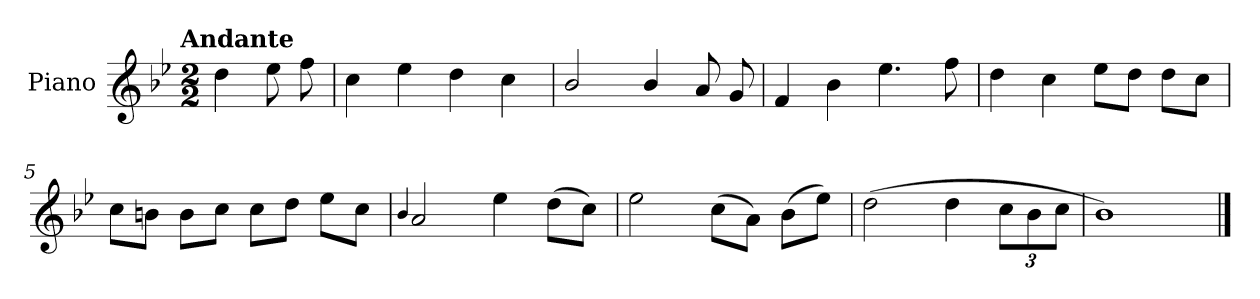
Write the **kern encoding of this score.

**kern
*part1
*staff1
*I"Piano
*I'Pno.
*clefG2
*k[b-e-]
!!LO:TX:omd:t=Andante
*M2/2
*MM91
=
4dd\
8ee-\
8ff\
=1
4cc\
4ee-\
4dd\
4cc\
=2
2b-/
4b-/
8a/
8g/
=3
4f/
4b-\
4.ee-\
8ff\
=4
4dd\
4cc\
8ee-\L
8dd\J
8dd\L
8cc\J
!!LO:LB:g=z
=5
8cc\L
8bn\J
8b\L
8cc\J
8cc\L
8dd\J
8ee-\L
8cc\J
=6
4qqb-/
2a/
4ee-\
(>8dd\L
8cc\J)
=7
2ee-\
(>8cc\L
8a\J)
(>8b-\L
8ee-\J)
=8
(>2dd\
4dd\
*Xbrackettup
12cc\L
12b-\
12cc\J
=9
1b-)
==
*-
